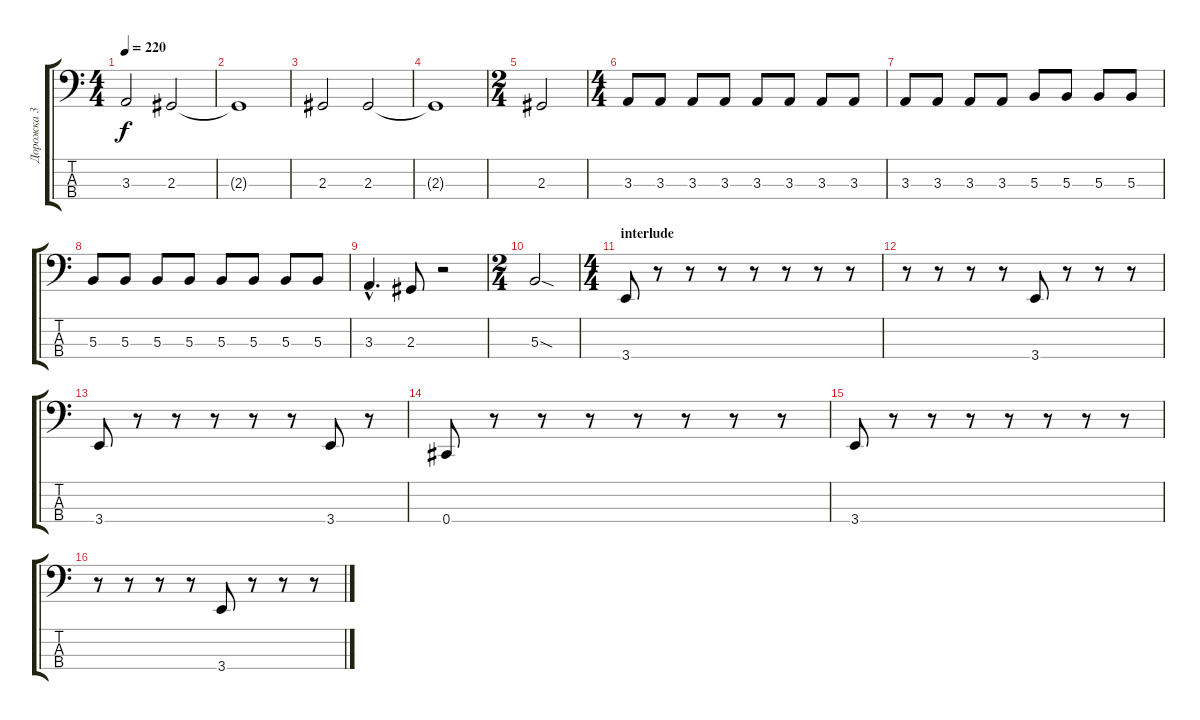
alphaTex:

\track ("Дорожка 3" "Дорожка 3") {instrument electricbassfinger}
\staff {score tabs}
\tuning (E2 B1 Gb1 Db1) {hide}
\ts (4 4)
\tempo 220
\clef f4
\ks c
3.3.2{dy f} 2.3.2 |
2.3{t}.1 |
2.3.2 2.3.2 |
2.3{t}.1 |
\ts (2 4)
2.3.2 |
\ts (4 4)
3.3.8 3.3.8 3.3.8 3.3.8 3.3.8 3.3.8 3.3.8 3.3.8 |
3.3.8 3.3.8 3.3.8 3.3.8 5.3.8 5.3.8 5.3.8 5.3.8 |
5.3.8 5.3.8 5.3.8 5.3.8 5.3.8 5.3.8 5.3.8 5.3.8 |
3.3{hac}.4{d} 2.3.8 r.2 |
\ts (2 4)
5.3{sod}.2 |
\ts (4 4)
\section ("" "interlude")
3.4.8 r.8 r.8 r.8 r.8 r.8 r.8 r.8 |
r.8 r.8 r.8 r.8 3.4.8 r.8 r.8 r.8 |
3.4.8 r.8 r.8 r.8 r.8 r.8 3.4.8 r.8 |
0.4.8 r.8 r.8 r.8 r.8 r.8 r.8 r.8 |
3.4.8 r.8 r.8 r.8 r.8 r.8 r.8 r.8 |
r.8 r.8 r.8 r.8 3.4.8 r.8 r.8 r.8
